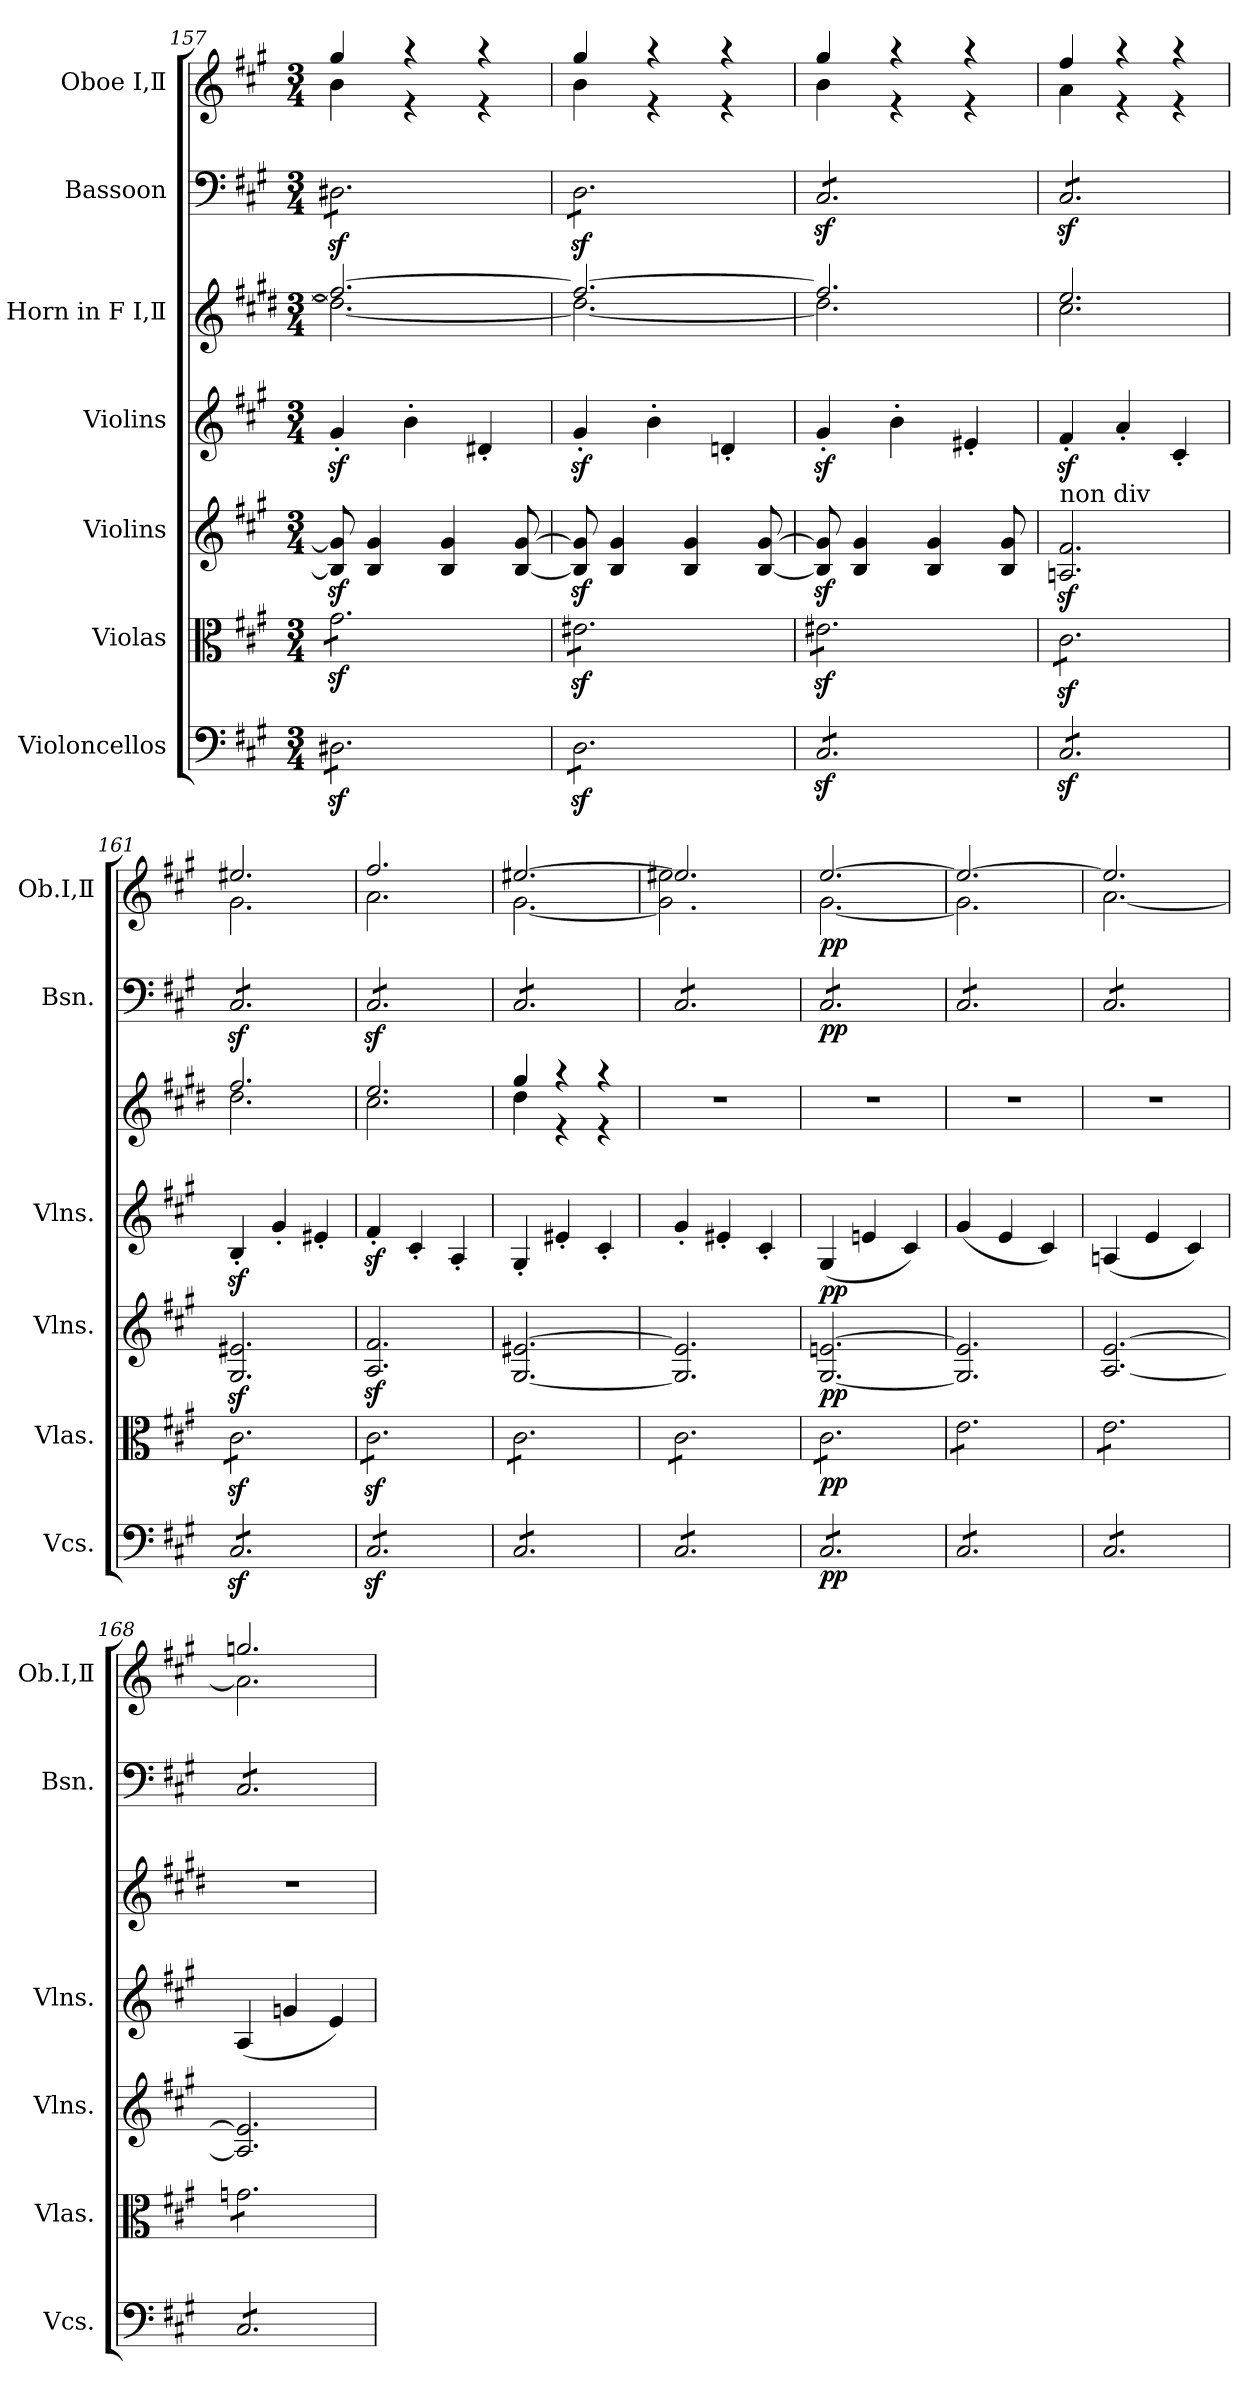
**kern	**dynam	**kern	**dynam	**kern	**dynam	**kern	**dynam	**kern	**kern	**dynam	**kern	**dynam
*part7	*part7	*part6	*part6	*part5	*part5	*part4	*part4	*part3	*part2	*part2	*part1	*part1
*staff7	*staff7	*staff6	*staff6	*staff5	*staff5	*staff4	*staff4	*staff3	*staff2	*staff2	*staff1	*staff1
*I"Violoncellos	*	*I"Violas	*	*I"Violins	*	*I"Violins	*	*I"Horn in F  Ⅰ,Ⅱ	*I"Bassoon	*	*I"Oboe  Ⅰ,Ⅱ	*
*I'Vcs.	*	*I'Vlas.	*	*I'Vlns.	*	*I'Vlns.	*	*	*I'Bsn.	*	*I'Ob.Ⅰ,Ⅱ	*
!!LO:LB:g=z
*clefF4	*	*clefC3	*	*clefG2	*	*clefG2	*	*clefG2	*clefF4	*	*clefG2	*
*	*	*	*	*	*	*	*	*ITrd4c7	*	*	*	*
*k[f#c#g#]	*	*k[f#c#g#]	*	*k[f#c#g#]	*	*k[f#c#g#]	*	*k[f#c#g#]	*k[f#c#g#]	*	*k[f#c#g#]	*
*M3/4	*	*M3/4	*	*M3/4	*	*M3/4	*	*M3/4	*M3/4	*	*M3/4	*
=157	=157	=157	=157	=157	=157	=157	=157	=157	=157	=157	=157	=157
*	*	*	*	*	*	*	*	*^	*	*	*^	*
*tremolo	*	*	*	*	*	*	*	*	*	*	*	*	*	*
*	*	*tremolo	*	*	*	*	*	*	*	*	*	*	*	*
*	*	*	*	*	*	*	*	*	*	*tremolo	*	*	*	*
8D#Xz<\L	.	8g#z<\L	.	8B/]z< 8g#/]z<	.	4g#z<'/	.	2.b/_	2.g#\_	8D#Xz<\L	.	4gg#/	4b\	.
8D#Xz<\	.	8g#z<\	.	4B/ 4g#/	.	.	.	.	.	8D#Xz<\	.	.	.	.
8D#Xz<\	.	8g#z<\	.	.	.	4b'\	.	.	.	8D#Xz<\	.	4r	4r	.
8D#Xz<\	.	8g#z<\	.	4B/ 4g#/	.	.	.	.	.	8D#Xz<\	.	.	.	.
8D#Xz<\	.	8g#z<\	.	.	.	4d#X'/	.	.	.	8D#Xz<\	.	4r	4r	.
8D#Xz<\J	.	8g#z<\J	.	[8B/ [8g#/	.	.	.	.	.	8D#Xz<\J	.	.	.	.
=158	=158	=158	=158	=158	=158	=158	=158	=158	=158	=158	=158	=158	=158	=158
8Dz<\L	.	8e#Xz<\L	.	8B/]z< 8g#/]z<	.	4g#z<'/	.	2.b/_	2.g#\_	8Dz<\L	.	4gg#/	4b\	.
8Dz<\	.	8e#Xz<\	.	4B/ 4g#/	.	.	.	.	.	8Dz<\	.	.	.	.
8Dz<\	.	8e#Xz<\	.	.	.	4b'\	.	.	.	8Dz<\	.	4r	4r	.
8Dz<\	.	8e#Xz<\	.	4B/ 4g#/	.	.	.	.	.	8Dz<\	.	.	.	.
8Dz<\	.	8e#Xz<\	.	.	.	4dn'/	.	.	.	8Dz<\	.	4r	4r	.
8Dz<\J	.	8e#Xz<\J	.	[8B/ [8g#/	.	.	.	.	.	8Dz<\J	.	.	.	.
=159	=159	=159	=159	=159	=159	=159	=159	=159	=159	=159	=159	=159	=159	=159
8C#z</L	.	8e#Xz<\L	.	8B/]z< 8g#/]z<	.	4g#z<'/	.	2.b/]	2.g#\]	8C#z</L	.	4gg#/	4b\	.
8C#z</	.	8e#Xz<\	.	4B/ 4g#/	.	.	.	.	.	8C#z</	.	.	.	.
8C#z</	.	8e#Xz<\	.	.	.	4b'\	.	.	.	8C#z</	.	4r	4r	.
8C#z</	.	8e#Xz<\	.	4B/ 4g#/	.	.	.	.	.	8C#z</	.	.	.	.
8C#z</	.	8e#Xz<\	.	.	.	4e#X'/	.	.	.	8C#z</	.	4r	4r	.
8C#z</J	.	8e#Xz<\J	.	8B/ 8g#/	.	.	.	.	.	8C#z</J	.	.	.	.
=160	=160	=160	=160	=160	=160	=160	=160	=160	=160	=160	=160	=160	=160	=160
!	!	!	!	!LO:TX:a:t=non div	!	!	!	!	!	!	!	!	!	!
8C#z</L	.	8c#z<\L	.	2.An/z< 2.f#/z<	.	4f#z<'/	.	2.a/	2.f#\	8C#z</L	.	4ff#/	4a\	.
8C#z</	.	8c#z<\	.	.	.	.	.	.	.	8C#z</	.	.	.	.
8C#z</	.	8c#z<\	.	.	.	4a'/	.	.	.	8C#z</	.	4r	4r	.
8C#z</	.	8c#z<\	.	.	.	.	.	.	.	8C#z</	.	.	.	.
8C#z</	.	8c#z<\	.	.	.	4c#'/	.	.	.	8C#z</	.	4r	4r	.
8C#z</J	.	8c#z<\J	.	.	.	.	.	.	.	8C#z</J	.	.	.	.
=161	=161	=161	=161	=161	=161	=161	=161	=161	=161	=161	=161	=161	=161	=161
8C#z</L	.	8c#z<\L	.	2.G#/z< 2.e#X/z<	.	4Bz<'/	.	2.b/	2.g#\	8C#z</L	.	2.ee#X/	2.g#\	.
8C#z</	.	8c#z<\	.	.	.	.	.	.	.	8C#z</	.	.	.	.
8C#z</	.	8c#z<\	.	.	.	4g#'/	.	.	.	8C#z</	.	.	.	.
8C#z</	.	8c#z<\	.	.	.	.	.	.	.	8C#z</	.	.	.	.
8C#z</	.	8c#z<\	.	.	.	4e#X'/	.	.	.	8C#z</	.	.	.	.
8C#z</J	.	8c#z<\J	.	.	.	.	.	.	.	8C#z</J	.	.	.	.
=162	=162	=162	=162	=162	=162	=162	=162	=162	=162	=162	=162	=162	=162	=162
8C#z</L	.	8c#z<\L	.	2.A/z< 2.f#/z<	.	4f#z<'/	.	2.a/	2.f#\	8C#z</L	.	2.ff#/	2.a\	.
8C#z</	.	8c#z<\	.	.	.	.	.	.	.	8C#z</	.	.	.	.
8C#z</	.	8c#z<\	.	.	.	4c#'/	.	.	.	8C#z</	.	.	.	.
8C#z</	.	8c#z<\	.	.	.	.	.	.	.	8C#z</	.	.	.	.
8C#z</	.	8c#z<\	.	.	.	4A'/	.	.	.	8C#z</	.	.	.	.
8C#z</J	.	8c#z<\J	.	.	.	.	.	.	.	8C#z</J	.	.	.	.
=163	=163	=163	=163	=163	=163	=163	=163	=163	=163	=163	=163	=163	=163	=163
8C#/L	.	8c#\L	.	[2.G#/ [2.e#X/	.	4G#'/	.	4cc#/	4g#\	8C#/L	.	[2.ee#X/	[2.g#\	.
8C#/	.	8c#\	.	.	.	.	.	.	.	8C#/	.	.	.	.
8C#/	.	8c#\	.	.	.	4e#X'/	.	4r	4r	8C#/	.	.	.	.
8C#/	.	8c#\	.	.	.	.	.	.	.	8C#/	.	.	.	.
8C#/	.	8c#\	.	.	.	4c#'/	.	4r	4r	8C#/	.	.	.	.
8C#/J	.	8c#\J	.	.	.	.	.	.	.	8C#/J	.	.	.	.
*	*	*	*	*	*	*	*	*v	*v	*	*	*	*	*
=164	=164	=164	=164	=164	=164	=164	=164	=164	=164	=164	=164	=164	=164
8C#/L	.	8c#\L	.	2.G#/] 2.e#/]	.	4g#'/	.	2.r	8C#/L	.	2.ee#/]	2.g#\] 2.ee#X\	.
8C#/	.	8c#\	.	.	.	.	.	.	8C#/	.	.	.	.
8C#/	.	8c#\	.	.	.	4e#X'/	.	.	8C#/	.	.	.	.
8C#/	.	8c#\	.	.	.	.	.	.	8C#/	.	.	.	.
8C#/	.	8c#\	.	.	.	4c#'/	.	.	8C#/	.	.	.	.
8C#/J	.	8c#\J	.	.	.	.	.	.	8C#/J	.	.	.	.
=165	=165	=165	=165	=165	=165	=165	=165	=165	=165	=165	=165	=165	=165
!	!LO:DY:b	!	!LO:DY:b	!	!LO:DY:b	!	!LO:DY:b	!	!	!LO:DY:b	!	!	!LO:DY:b
8C#/L	pp	8c#\L	pp	[2.G#/ [2.en/	pp	(<4G#/	pp	2.r	8C#/L	pp	[2.ee/	[2.g#\	pp
8C#/	.	8c#\	.	.	.	.	.	.	8C#/	.	.	.	.
8C#/	.	8c#\	.	.	.	4en/	.	.	8C#/	.	.	.	.
8C#/	.	8c#\	.	.	.	.	.	.	8C#/	.	.	.	.
8C#/	.	8c#\	.	.	.	4c#/)	.	.	8C#/	.	.	.	.
8C#/J	.	8c#\J	.	.	.	.	.	.	8C#/J	.	.	.	.
=166	=166	=166	=166	=166	=166	=166	=166	=166	=166	=166	=166	=166	=166
8C#/L	.	8e\L	.	2.G#/] 2.e/]	.	(<4g#/	.	2.r	8C#/L	.	2.ee/_	2.g#\]	.
8C#/	.	8e\	.	.	.	.	.	.	8C#/	.	.	.	.
8C#/	.	8e\	.	.	.	4e/	.	.	8C#/	.	.	.	.
8C#/	.	8e\	.	.	.	.	.	.	8C#/	.	.	.	.
8C#/	.	8e\	.	.	.	4c#/)	.	.	8C#/	.	.	.	.
8C#/J	.	8e\J	.	.	.	.	.	.	8C#/J	.	.	.	.
=167	=167	=167	=167	=167	=167	=167	=167	=167	=167	=167	=167	=167	=167
8C#/L	.	8e\L	.	[2.A/ [2.e/	.	(<4An/	.	2.r	8C#/L	.	2.ee/]	[2.a\	.
8C#/	.	8e\	.	.	.	.	.	.	8C#/	.	.	.	.
8C#/	.	8e\	.	.	.	4e/	.	.	8C#/	.	.	.	.
8C#/	.	8e\	.	.	.	.	.	.	8C#/	.	.	.	.
8C#/	.	8e\	.	.	.	4c#/)	.	.	8C#/	.	.	.	.
8C#/J	.	8e\J	.	.	.	.	.	.	8C#/J	.	.	.	.
=168	=168	=168	=168	=168	=168	=168	=168	=168	=168	=168	=168	=168	=168
8C#/L	.	8gn\L	.	2.A/] 2.e/]	.	(<4A/	.	2.r	8C#/L	.	2.ggn/	2.a\]	.
8C#/	.	8gn\	.	.	.	.	.	.	8C#/	.	.	.	.
8C#/	.	8gn\	.	.	.	4gn/	.	.	8C#/	.	.	.	.
8C#/	.	8gn\	.	.	.	.	.	.	8C#/	.	.	.	.
8C#/	.	8gn\	.	.	.	4e/)	.	.	8C#/	.	.	.	.
8C#/J	.	8gn\J	.	.	.	.	.	.	8C#/J	.	.	.	.
*	*	*	*	*	*	*	*	*	*Xtremolo	*	*	*	*
*	*	*Xtremolo	*	*	*	*	*	*	*	*	*	*	*
*Xtremolo	*	*	*	*	*	*	*	*	*	*	*	*	*
*	*	*	*	*	*	*	*	*	*	*	*v	*v	*
=	=	=	=	=	=	=	=	=	=	=	=	=
*-	*-	*-	*-	*-	*-	*-	*-	*-	*-	*-	*-	*-
